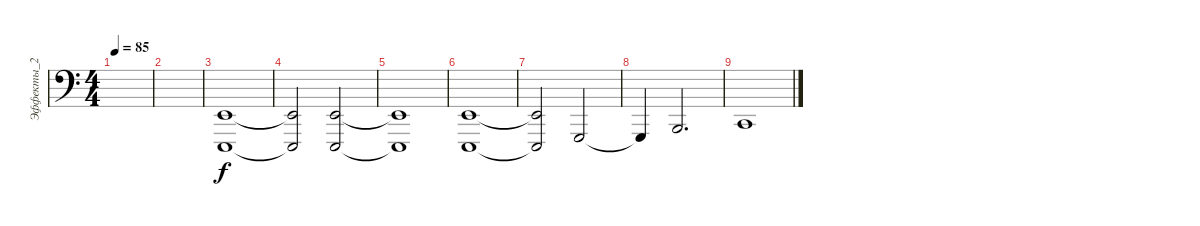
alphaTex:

\track ("Эффекты_2" "Эффекты_2") {instrument stringensemble1}
\staff {score}
\tuning (G2 D2 A1 E1 B0) {hide}
\ts (4 4)
\tempo 85
\clef f4
\ks c
|
|
(2.2 0.4).1 |
(2.2{t} 0.4{t}).2 (2.2 0.4).2 |
(2.2{t} 0.4{t}).1 |
(2.2 0.4).1 |
(2.2{t} 0.4{t}).2 3.4.2 |
3.4{t}.4 2.3.2{d} |
3.3.1
